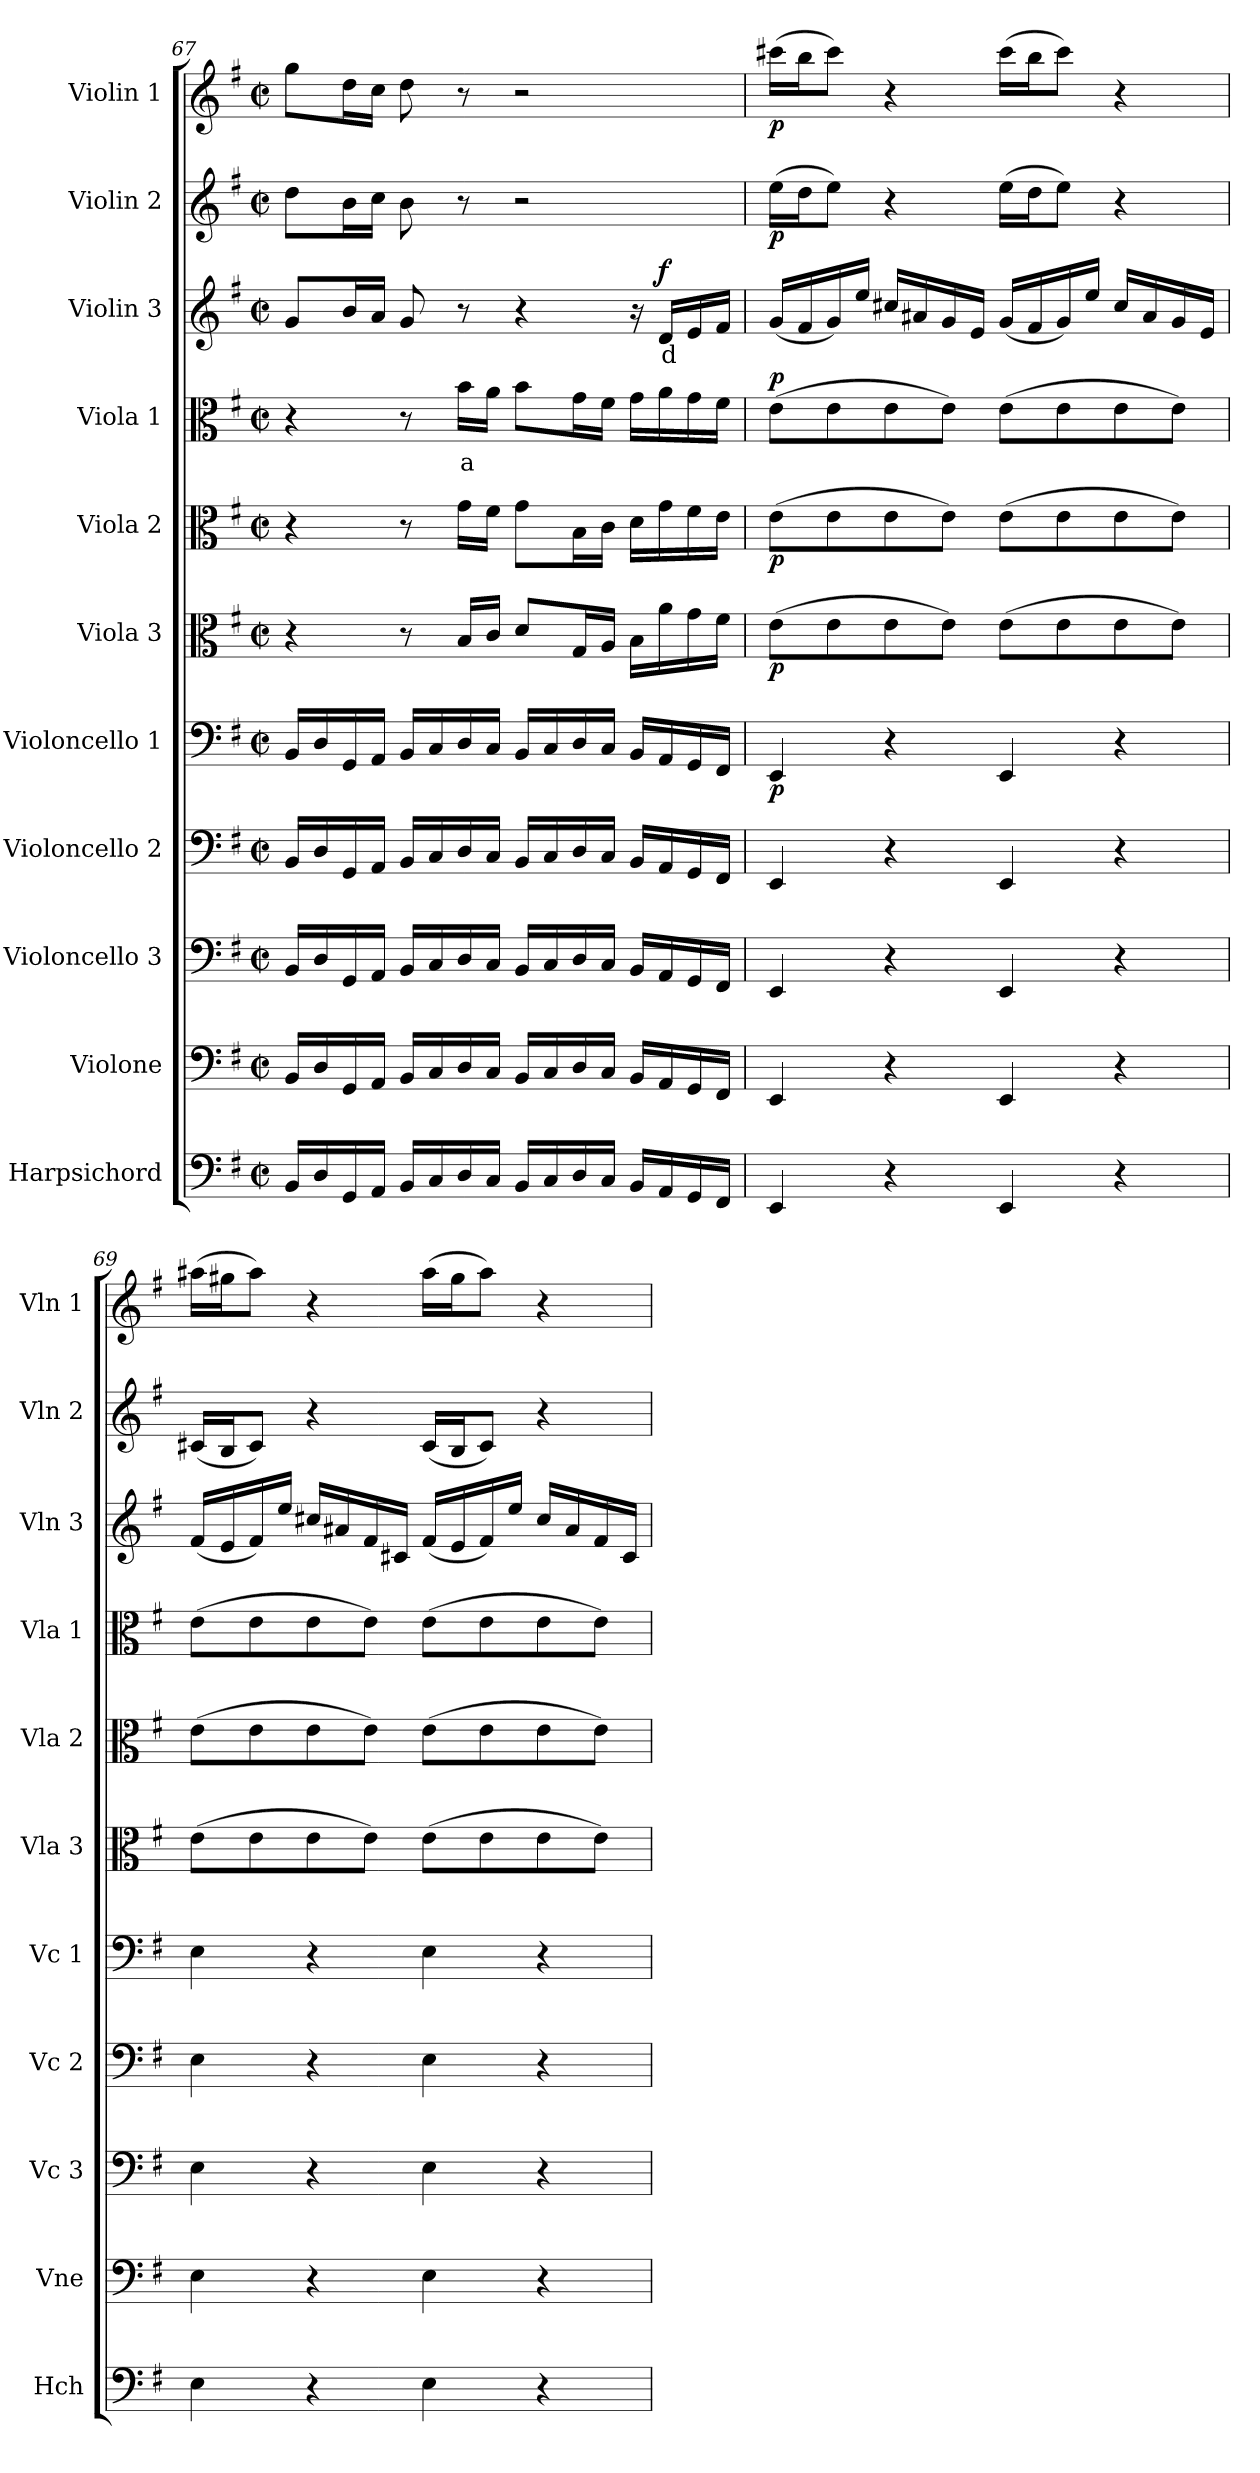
**kern	**dynam	**kern	**dynam	**kern	**dynam	**kern	**dynam	**kern	**dynam	**kern	**dynam	**kern	**dynam	**kern	**text	**dynam	**kern	**text	**dynam	**kern	**dynam	**kern	**dynam
*part11	*part11	*part10	*part10	*part9	*part9	*part8	*part8	*part7	*part7	*part6	*part6	*part5	*part5	*part4	*part4	*part4	*part3	*part3	*part3	*part2	*part2	*part1	*part1
*staff11	*staff11	*staff10	*staff10	*staff9	*staff9	*staff8	*staff8	*staff7	*staff7	*staff6	*staff6	*staff5	*staff5	*staff4	*staff4	*staff4	*staff3	*staff3	*staff3	*staff2	*staff2	*staff1	*staff1
*I"Harpsichord	*	*I"Violone	*	*I"Violoncello 3	*	*I"Violoncello 2	*	*I"Violoncello 1	*	*I"Viola 3	*	*I"Viola 2	*	*I"Viola 1	*	*	*I"Violin 3	*	*	*I"Violin 2	*	*I"Violin 1	*
*I'Hch	*	*I'Vne	*	*I'Vc 3	*	*I'Vc 2	*	*I'Vc 1	*	*I'Vla 3	*	*I'Vla 2	*	*I'Vla 1	*	*	*I'Vln 3	*	*	*I'Vln 2	*	*I'Vln 1	*
*clefF4	*	*clefF4	*	*clefF4	*	*clefF4	*	*clefF4	*	*clefC3	*	*clefC3	*	*clefC3	*	*	*clefG2	*	*	*clefG2	*	*clefG2	*
*	*	*ITrd7c12	*	*	*	*	*	*	*	*	*	*	*	*	*	*	*	*	*	*	*	*	*
*k[f#]	*	*k[f#]	*	*k[f#]	*	*k[f#]	*	*k[f#]	*	*k[f#]	*	*k[f#]	*	*k[f#]	*	*	*k[f#]	*	*	*k[f#]	*	*k[f#]	*
*M4/4	*	*M4/4	*	*M4/4	*	*M4/4	*	*M4/4	*	*M4/4	*	*M4/4	*	*M4/4	*	*	*M4/4	*	*	*M4/4	*	*M4/4	*
*met(c|)	*	*met(c|)	*	*met(c|)	*	*met(c|)	*	*met(c|)	*	*met(c|)	*	*met(c|)	*	*met(c|)	*	*	*met(c|)	*	*	*met(c|)	*	*met(c|)	*
=67	=67	=67	=67	=67	=67	=67	=67	=67	=67	=67	=67	=67	=67	=67	=67	=67	=67	=67	=67	=67	=67	=67	=67
16BB/LL	.	16BBB/LL	.	16BB/LL	.	16BB/LL	.	16BB/LL	.	4r	.	4r	.	4r	.	.	8g/L	.	.	8dd\L	.	8gg\L	.
16D/	.	16DD/	.	16D/	.	16D/	.	16D/	.	.	.	.	.	.	.	.	.	.	.	.	.	.	.
16GG/	.	16GGG/	.	16GG/	.	16GG/	.	16GG/	.	.	.	.	.	.	.	.	16b/L	.	.	16b\L	.	16dd\L	.
16AA/JJ	.	16AAA/JJ	.	16AA/JJ	.	16AA/JJ	.	16AA/JJ	.	.	.	.	.	.	.	.	16a/JJ	.	.	16cc\JJ	.	16cc\JJ	.
16BB/LL	.	16BBB/LL	.	16BB/LL	.	16BB/LL	.	16BB/LL	.	8r	.	8r	.	8r	.	.	8g/	.	.	8b\	.	8dd\	.
16C/	.	16CC/	.	16C/	.	16C/	.	16C/	.	.	.	.	.	.	.	.	.	.	.	.	.	.	.
!	!	!	!	!	!	!	!	!	!	!	!	!	!	!	!LO:LY:b:color=#FF0000	!	!	!	!	!	!	!	!
16D/	.	16DD/	.	16D/	.	16D/	.	16D/	.	16B/LL	.	16g\LL	.	16b\LL	a	.	8r	.	.	8r	.	8r	.
16C/JJ	.	16CC/JJ	.	16C/JJ	.	16C/JJ	.	16C/JJ	.	16c/JJ	.	16f#\JJ	.	16a\JJ	.	.	.	.	.	.	.	.	.
16BB/LL	.	16BBB/LL	.	16BB/LL	.	16BB/LL	.	16BB/LL	.	8d/L	.	8g\L	.	8b\L	.	.	4r	.	.	2r	.	2r	.
16C/	.	16CC/	.	16C/	.	16C/	.	16C/	.	.	.	.	.	.	.	.	.	.	.	.	.	.	.
16D/	.	16DD/	.	16D/	.	16D/	.	16D/	.	16G/L	.	16B\L	.	16g\L	.	.	.	.	.	.	.	.	.
16C/JJ	.	16CC/JJ	.	16C/JJ	.	16C/JJ	.	16C/JJ	.	16A/JJ	.	16c\JJ	.	16f#\JJ	.	.	.	.	.	.	.	.	.
16BB/LL	.	16BBB/LL	.	16BB/LL	.	16BB/LL	.	16BB/LL	.	16B\LL	.	16d\LL	.	16g\LL	.	.	16r	.	.	.	.	.	.
!	!	!	!	!	!	!	!	!	!	!	!	!	!	!	!	!	!	!LO:LY:b:color=#FF0000	!LO:DY:b	!	!	!	!
16AA/	.	16AAA/	.	16AA/	.	16AA/	.	16AA/	.	16a\	.	16g\	.	16a\	.	.	16d/LL	d	f	.	.	.	.
16GG/	.	16GGG/	.	16GG/	.	16GG/	.	16GG/	.	16g\	.	16f#\	.	16g\	.	.	16e/	.	.	.	.	.	.
16FF#/JJ	.	16FFF#/JJ	.	16FF#/JJ	.	16FF#/JJ	.	16FF#/JJ	.	16f#\JJ	.	16e\JJ	.	16f#\JJ	.	.	16f#/JJ	.	.	.	.	.	.
=68	=68	=68	=68	=68	=68	=68	=68	=68	=68	=68	=68	=68	=68	=68	=68	=68	=68	=68	=68	=68	=68	=68	=68
!	!LO:DY:b	!	!	!	!	!	!	!	!	!	!	!	!	!	!	!	!	!	!	!	!	!	!
!	!LO:DY:n=1:b	!	!	!	!	!	!	!	!	!	!	!	!	!	!	!	!	!	!	!	!	!	!
!	!LO:DY:n=2:b	!	!LO:DY:b	!	!	!	!	!	!	!	!	!	!	!	!	!	!	!	!	!	!	!	!
!	!	!	!LO:DY:n=1:b	!	!	!	!	!	!	!	!	!	!	!	!	!	!	!	!	!	!	!	!
!	!	!	!LO:DY:n=2:b	!	!LO:DY:b	!	!	!	!	!	!	!	!	!	!	!	!	!	!	!	!	!	!
!	!	!	!	!	!LO:DY:n=1:b	!	!	!	!	!	!	!	!	!	!	!	!	!	!	!	!	!	!
!	!	!	!	!	!LO:DY:n=2:b	!	!LO:DY:b	!	!	!	!	!	!	!	!	!	!	!	!	!	!	!	!
!	!	!	!	!	!	!	!LO:DY:n=1:b	!	!	!	!	!	!	!	!	!	!	!	!	!	!	!	!
!	!	!	!	!	!	!	!LO:DY:n=2:b	!	!LO:DY:b	!	!LO:DY:b	!	!LO:DY:b	!	!	!LO:DY:b	!	!	!	!	!LO:DY:b	!	!LO:DY:b
4EE/	other-dynamics p other-dynamics	4EEE/	other-dynamics p other-dynamics	4EE/	other-dynamics p other-dynamics	4EE/	other-dynamics p other-dynamics	4EE/	p	(8e\L	p	(8e\L	p	(8e\L	.	p	(16g/LL	.	.	(16ee\LL	p	(16ccc#X\LL	p
.	.	.	.	.	.	.	.	.	.	.	.	.	.	.	.	.	16f#/	.	.	16dd\J	.	16bb\J	.
.	.	.	.	.	.	.	.	.	.	8e\	.	8e\	.	8e\	.	.	16g/)	.	.	8ee\J)	.	8ccc#\J)	.
.	.	.	.	.	.	.	.	.	.	.	.	.	.	.	.	.	16ee/JJ	.	.	.	.	.	.
4r	.	4r	.	4r	.	4r	.	4r	.	8e\	.	8e\	.	8e\	.	.	16cc#X/LL	.	.	4r	.	4r	.
.	.	.	.	.	.	.	.	.	.	.	.	.	.	.	.	.	16a#X/	.	.	.	.	.	.
.	.	.	.	.	.	.	.	.	.	8e\J)	.	8e\J)	.	8e\J)	.	.	16g/	.	.	.	.	.	.
.	.	.	.	.	.	.	.	.	.	.	.	.	.	.	.	.	16e/JJ	.	.	.	.	.	.
4EE/	.	4EEE/	.	4EE/	.	4EE/	.	4EE/	.	(8e\L	.	(8e\L	.	(8e\L	.	.	(16g/LL	.	.	(16ee\LL	.	(16ccc#\LL	.
.	.	.	.	.	.	.	.	.	.	.	.	.	.	.	.	.	16f#/	.	.	16dd\J	.	16bb\J	.
.	.	.	.	.	.	.	.	.	.	8e\	.	8e\	.	8e\	.	.	16g/)	.	.	8ee\J)	.	8ccc#\J)	.
.	.	.	.	.	.	.	.	.	.	.	.	.	.	.	.	.	16ee/JJ	.	.	.	.	.	.
4r	.	4r	.	4r	.	4r	.	4r	.	8e\	.	8e\	.	8e\	.	.	16cc#/LL	.	.	4r	.	4r	.
.	.	.	.	.	.	.	.	.	.	.	.	.	.	.	.	.	16a#/	.	.	.	.	.	.
.	.	.	.	.	.	.	.	.	.	8e\J)	.	8e\J)	.	8e\J)	.	.	16g/	.	.	.	.	.	.
.	.	.	.	.	.	.	.	.	.	.	.	.	.	.	.	.	16e/JJ	.	.	.	.	.	.
!!LO:PB:g=z
=69	=69	=69	=69	=69	=69	=69	=69	=69	=69	=69	=69	=69	=69	=69	=69	=69	=69	=69	=69	=69	=69	=69	=69
4E\	.	4EE\	.	4E\	.	4E\	.	4E\	.	(8e\L	.	(8e\L	.	(8e\L	.	.	(16f#/LL	.	.	(16c#X/LL	.	(16aa#X\LL	.
.	.	.	.	.	.	.	.	.	.	.	.	.	.	.	.	.	16e/	.	.	16B/J	.	16gg#X\J	.
.	.	.	.	.	.	.	.	.	.	8e\	.	8e\	.	8e\	.	.	16f#/)	.	.	8c#/J)	.	8aa#\J)	.
.	.	.	.	.	.	.	.	.	.	.	.	.	.	.	.	.	16ee/JJ	.	.	.	.	.	.
4r	.	4r	.	4r	.	4r	.	4r	.	8e\	.	8e\	.	8e\	.	.	16cc#X/LL	.	.	4r	.	4r	.
.	.	.	.	.	.	.	.	.	.	.	.	.	.	.	.	.	16a#X/	.	.	.	.	.	.
.	.	.	.	.	.	.	.	.	.	8e\J)	.	8e\J)	.	8e\J)	.	.	16f#/	.	.	.	.	.	.
.	.	.	.	.	.	.	.	.	.	.	.	.	.	.	.	.	16c#X/JJ	.	.	.	.	.	.
4E\	.	4EE\	.	4E\	.	4E\	.	4E\	.	(8e\L	.	(8e\L	.	(8e\L	.	.	(16f#/LL	.	.	(16c#/LL	.	(16aa#\LL	.
.	.	.	.	.	.	.	.	.	.	.	.	.	.	.	.	.	16e/	.	.	16B/J	.	16gg#\J	.
.	.	.	.	.	.	.	.	.	.	8e\	.	8e\	.	8e\	.	.	16f#/)	.	.	8c#/J)	.	8aa#\J)	.
.	.	.	.	.	.	.	.	.	.	.	.	.	.	.	.	.	16ee/JJ	.	.	.	.	.	.
4r	.	4r	.	4r	.	4r	.	4r	.	8e\	.	8e\	.	8e\	.	.	16cc#/LL	.	.	4r	.	4r	.
.	.	.	.	.	.	.	.	.	.	.	.	.	.	.	.	.	16a#/	.	.	.	.	.	.
.	.	.	.	.	.	.	.	.	.	8e\J)	.	8e\J)	.	8e\J)	.	.	16f#/	.	.	.	.	.	.
.	.	.	.	.	.	.	.	.	.	.	.	.	.	.	.	.	16c#/JJ	.	.	.	.	.	.
=	=	=	=	=	=	=	=	=	=	=	=	=	=	=	=	=	=	=	=	=	=	=	=
*-	*-	*-	*-	*-	*-	*-	*-	*-	*-	*-	*-	*-	*-	*-	*-	*-	*-	*-	*-	*-	*-	*-	*-
